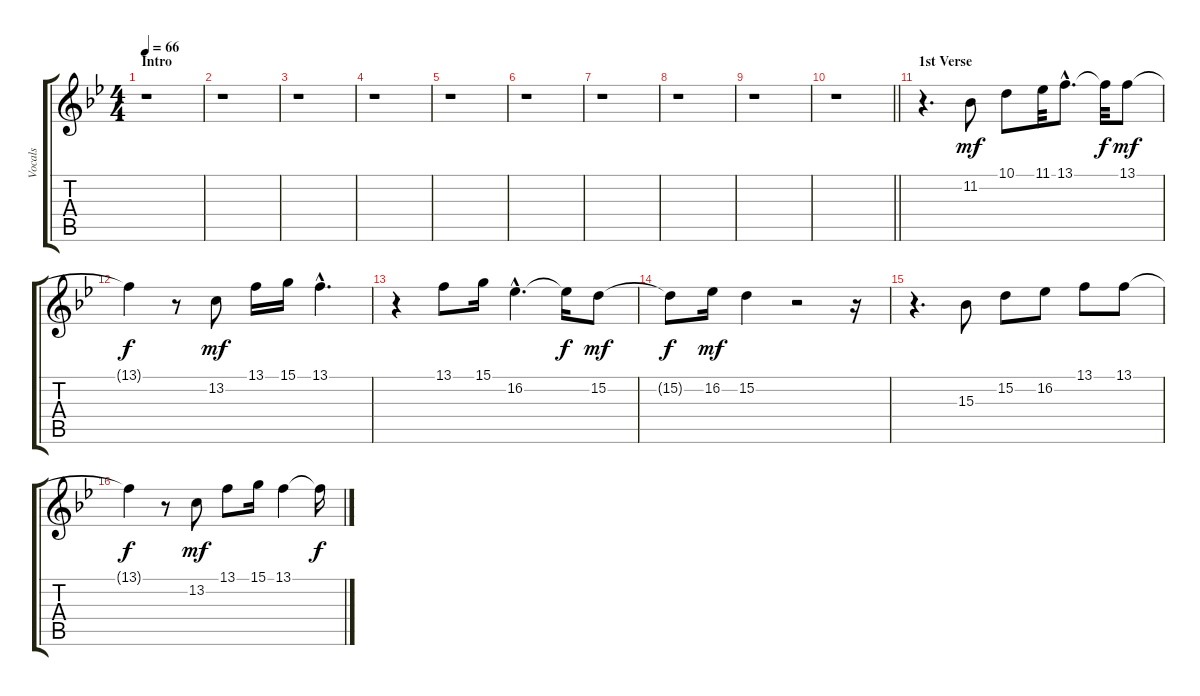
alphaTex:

\track ("Vocals" "Vocals") {instrument lead6voice}
\staff {score tabs}
\tuning (E4 B3 G3 D3 A2 E2) {hide}
\ts (4 4)
\section ("" "Intro")
\tempo 66
\clef g2
\ks bb
r.1{dy mf instrument lead6voice} |
r.1 |
r.1 |
r.1 |
r.1 |
r.1 |
r.1 |
r.1 |
r.1 |
\barLineRight lightlight
r.1 |
\section ("" "1st Verse")
r.4{d} 11.2.8 10.1.8 11.1.32 13.1{hac}.8{d} 13.1{t}.32{dy f} 13.1.8{dy mf} |
13.1{t}.4{dy f} r.8 13.2.8{dy mf} 13.1.16 15.1.16 13.1{hac}.4{d} |
r.4 13.1.8 15.1.16 16.2{hac}.4{d} 16.2{t}.16{dy f} 15.2.8{dy mf} |
15.2{t}.8{dy f} 16.2.16{dy mf} 15.2.4 r.2 r.16 |
r.4{d} 15.3.8 15.2.8 16.2.8 13.1.8 13.1.8 |
13.1{t}.4{dy f} r.8 13.2.8{dy mf} 13.1.8 15.1.16 13.1.4 13.1{t}.16{dy f}
